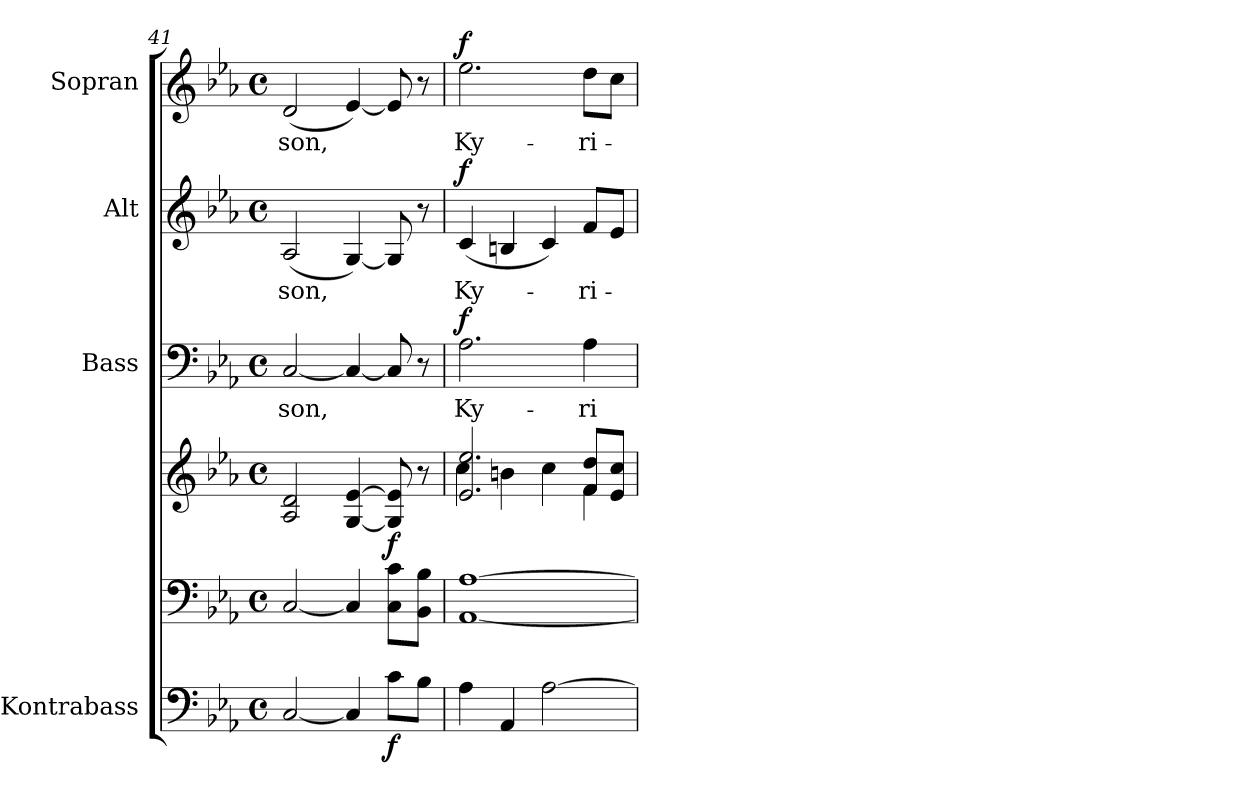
**kern	**dynam	**kern	**kern	**dynam	**kern	**text	**dynam	**kern	**text	**dynam	**kern	**text	**dynam
*part5	*part5	*part4	*part4	*part4	*part3	*part3	*part3	*part2	*part2	*part2	*part1	*part1	*part1
*staff6	*staff6	*staff5	*staff4	*staff4/5	*staff3	*staff3	*staff3	*staff2	*staff2	*staff2	*staff1	*staff1	*staff1
*I"Kontrabass	*	*	*	*	*I"Bass	*	*	*I"Alt	*	*	*I"Sopran	*	*
*I'Kb.	*	*	*	*	*I'B.	*	*	*I'A.	*	*	*I'S.	*	*
*clefF4	*	*clefF4	*clefG2	*	*clefF4	*	*	*clefG2	*	*	*clefG2	*	*
*ITrd7c12	*	*	*	*	*	*	*	*	*	*	*	*	*
*k[b-e-a-]	*	*k[b-e-a-]	*k[b-e-a-]	*	*k[b-e-a-]	*	*	*k[b-e-a-]	*	*	*k[b-e-a-]	*	*
*E-:	*	*E-:	*E-:	*	*E-:	*	*	*E-:	*	*	*E-:	*	*
*M4/4	*	*M4/4	*M4/4	*	*M4/4	*	*	*M4/4	*	*	*M4/4	*	*
*met(c)	*	*met(c)	*met(c)	*	*met(c)	*	*	*met(c)	*	*	*met(c)	*	*
=41	=41	=41	=41	=41	=41	=41	=41	=41	=41	=41	=41	=41	=41
!	!	!	!	!	!	!LO:LY:b	!	!	!LO:LY:b	!	!	!LO:LY:b	!
[2CC/	.	[2C/	2A-/ 2d/	.	[2C/	-son,	.	(2A-/	-son,	.	(<2d/	-son,	.
4CC/]	.	4C/]	[4G/ [4e-/	.	4C/_	.	.	[4G/)	.	.	[4e-/)	.	.
!	!LO:DY:b	!	!	!LO:DY:b	!	!	!	!	!	!	!	!	!
8C\L	f	8C\ 8c\L	8G/] 8e-/]	f	8C/]	.	.	8G/]	.	.	8e-/]	.	.
8BB-\J	.	8BB-\ 8B-\J	8r	.	8r	.	.	8r	.	.	8r	.	.
=42	=42	=42	=42	=42	=42	=42	=42	=42	=42	=42	=42	=42	=42
*	*	*	*^	*	*	*	*	*	*	*	*	*	*
!	!	!	!	!	!	!	!LO:LY:b	!LO:DY:a	!	!LO:LY:b	!LO:DY:a	!	!LO:LY:b	!LO:DY:a
4AA-\	.	[1AA- [1A-	2.e-/ 2.ee-/	4cc\	.	2.A-\	Ky-	f	(<4c/	Ky-	f	2.ee-\	Ky-	f
4AAA-/	.	.	.	4bn\	.	.	.	.	4Bn/	.	.	.	.	.
[2AA-\	.	.	.	4cc\	.	.	.	.	4c/)	.	.	.	.	.
!	!	!	!	!	!	!	!LO:LY:b	!	!	!LO:LY:b	!	!	!LO:LY:b	!
.	.	.	8f/ 8dd/L	4f\	.	4A-\	-ri-	.	8f/L	-ri-	.	8dd\L	-ri-	.
.	.	.	8e-/ 8cc/J	.	.	.	.	.	8e-/J	.	.	8cc\J	.	.
*	*	*	*v	*v	*	*	*	*	*	*	*	*	*	*
=	=	=	=	=	=	=	=	=	=	=	=	=	=
*-	*-	*-	*-	*-	*-	*-	*-	*-	*-	*-	*-	*-	*-
